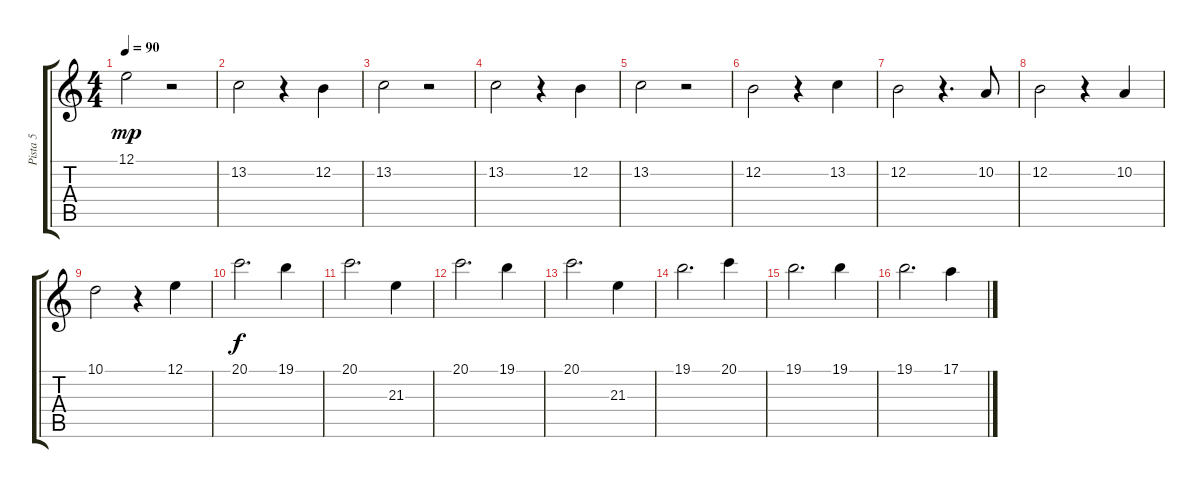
\track ("Pista 5" "Pista 5") {instrument electricgrandpiano}
\staff {score tabs}
\tuning (E4 B3 G3 D3 A2 E2) {hide}
\ts (4 4)
\tempo 90
\clef g2
\ks c
12.1.2{dy mp} r.2 |
13.2.2 r.4 12.2.4 |
13.2.2 r.2 |
13.2.2 r.4 12.2.4 |
13.2.2 r.2 |
12.2.2 r.4 13.2.4 |
12.2.2 r.4{d} 10.2.8 |
12.2.2 r.4 10.2.4 |
10.1.2 r.4 12.1.4 |
20.1.2{d dy f} 19.1.4 |
20.1.2{d} 21.3.4 |
20.1.2{d} 19.1.4 |
20.1.2{d} 21.3.4 |
19.1.2{d} 20.1.4 |
19.1.2{d} 19.1.4 |
19.1.2{d} 17.1.4
